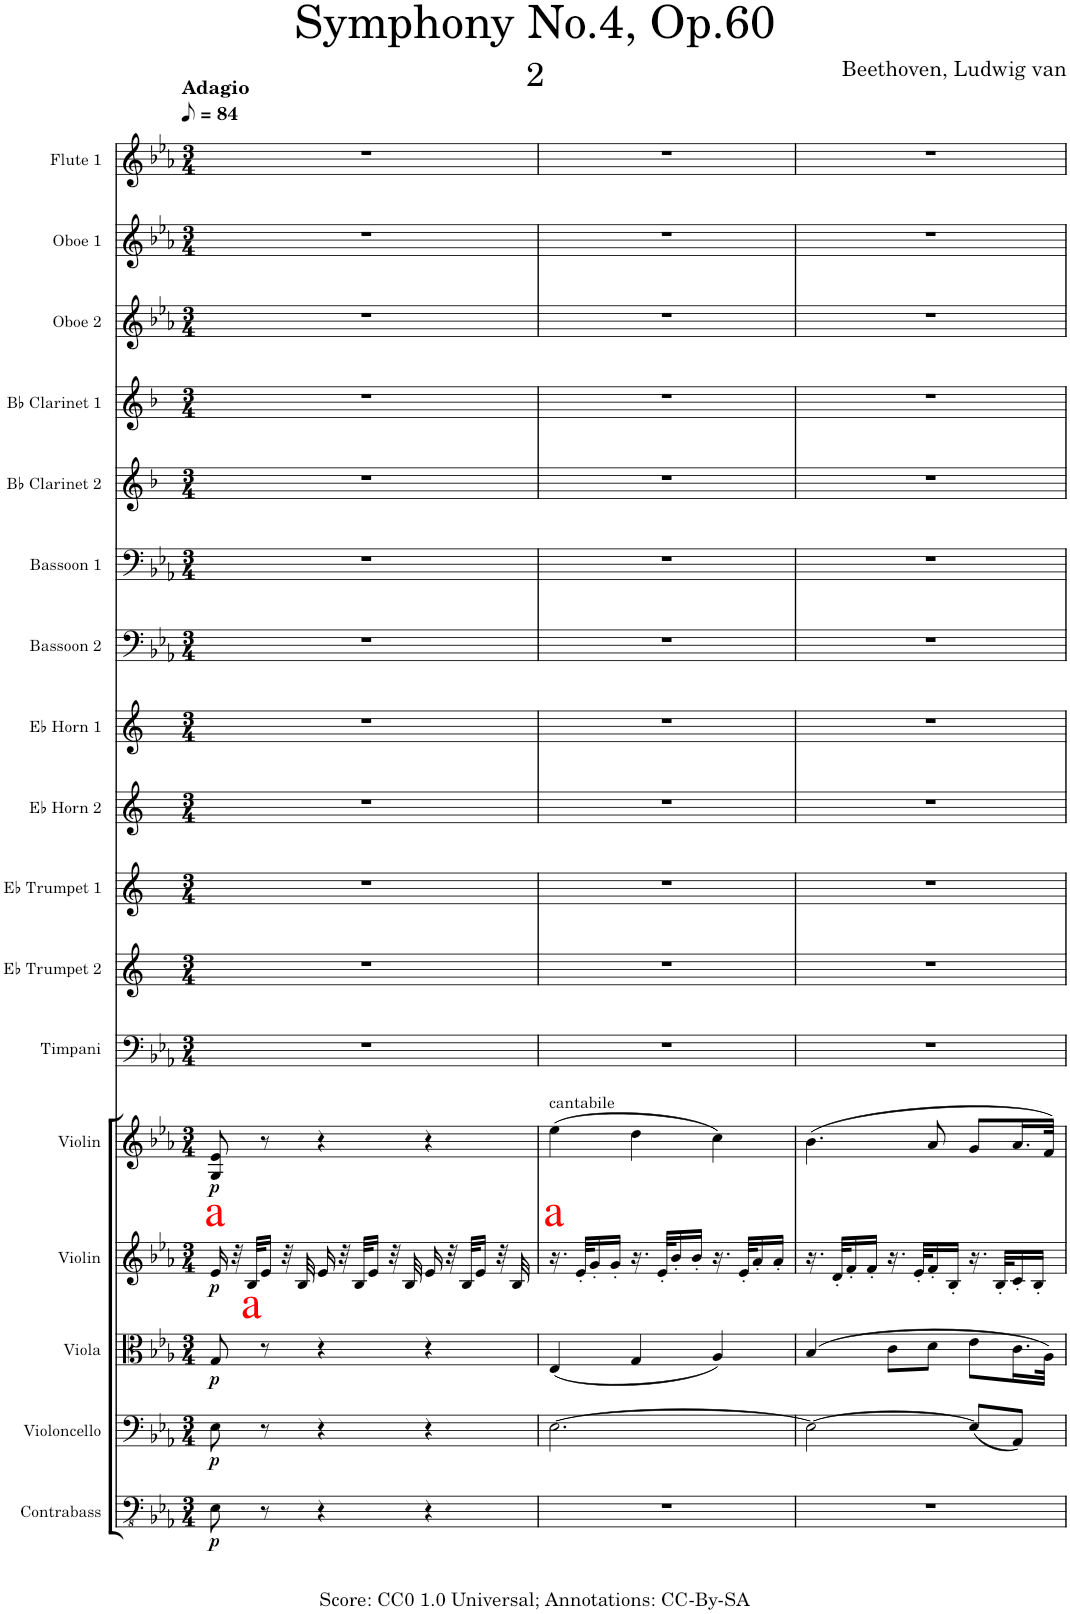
**kern	**dynam	**kern	**dynam	**kern	**dynam	**kern	**text	**dynam	**kern	**text	**dynam	**kern	**kern	**kern	**kern	**kern	**kern	**kern	**kern	**kern	**kern	**kern	**kern
*part17	*part17	*part16	*part16	*part15	*part15	*part14	*part14	*part14	*part13	*part13	*part13	*part12	*part11	*part10	*part9	*part8	*part7	*part6	*part5	*part4	*part3	*part2	*part1
*staff17	*staff17	*staff16	*staff16	*staff15	*staff15	*staff14	*staff14	*staff14	*staff13	*staff13	*staff13	*staff12	*staff11	*staff10	*staff9	*staff8	*staff7	*staff6	*staff5	*staff4	*staff3	*staff2	*staff1
*I"Contrabass	*	*I"Violoncello	*	*I"Viola	*	*I"Violin	*	*	*I"Violin	*	*	*I"Timpani	*I"Eb Trumpet 2	*I"Eb Trumpet 1	*I"Eb Horn 2	*I"Eb Horn 1	*I"Bassoon 2	*I"Bassoon 1	*I"Bb Clarinet 2	*I"Bb Clarinet 1	*I"Oboe 2	*I"Oboe 1	*I"Flute 1
*I'Cb	*	*I'Vc	*	*I'Vla	*	*I'Vln	*	*	*I'Vln	*	*	*I'Timp	*I'Tpt 2	*I'Tpt 1	*I'Hn 2	*I'Hn 1	*I'Bsn 2	*I'Bsn 1	*I'Cl 2	*I'Cl 1	*I'Ob 2	*I'Ob 1	*I'Fl 1
*clefFv4	*	*clefF4	*	*clefC3	*	*clefG2	*	*	*clefG2	*	*	*clefF4	*clefG2	*clefG2	*clefG2	*clefG2	*clefF4	*clefF4	*clefG2	*clefG2	*clefG2	*clefG2	*clefG2
*	*	*	*	*	*	*	*	*	*	*	*	*	*Trd-2c-3	*Trd-2c-3	*Trd5c9	*Trd5c9	*	*	*Trd1c2	*Trd1c2	*	*	*
*k[b-e-a-]	*	*k[b-e-a-]	*	*k[b-e-a-]	*	*k[b-e-a-]	*	*	*k[b-e-a-]	*	*	*k[b-e-a-]	*k[]	*k[]	*k[]	*k[]	*k[b-e-a-]	*k[b-e-a-]	*k[b-]	*k[b-]	*k[b-e-a-]	*k[b-e-a-]	*k[b-e-a-]
*M3/4	*	*M3/4	*	*M3/4	*	*M3/4	*	*	*M3/4	*	*	*M3/4	*M3/4	*M3/4	*M3/4	*M3/4	*M3/4	*M3/4	*M3/4	*M3/4	*M3/4	*M3/4	*M3/4
*MM42	*	*MM42	*	*MM42	*	*MM42	*	*	*MM42	*	*	*MM42	*MM42	*MM42	*MM42	*MM42	*MM42	*MM42	*MM42	*MM42	*MM42	*MM42	*MM42
=1	=1	=1	=1	=1	=1	=1	=1	=1	=1	=1	=1	=1	=1	=1	=1	=1	=1	=1	=1	=1	=1	=1	=1
!	!	!	!	!	!	!	!	!	!	!	!	!	!	!	!	!	!	!	!	!	!	!	!LO:TX:a:B:t=Adagio
!	!LO:DY:b	!	!LO:DY:b	!	!LO:DY:b	!	!	!LO:DY:b	!	!LO:LY:b:color=#FF0000	!LO:DY:b	!	!	!	!	!	!	!	!	!	!	!	!
8EE-\	p	8E-\	p	8G/	p	16e-/	.	p	8G/ 8e-/	a	p	2.r	2.r	2.r	2.r	2.r	2.r	2.r	2.r	2.r	2.r	2.r	2.r
.	.	.	.	.	.	32r	.	.	.	.	.	.	.	.	.	.	.	.	.	.	.	.	.
!	!	!	!	!	!	!	!LO:LY:b:color=#FF0000	!	!	!	!	!	!	!	!	!	!	!	!	!	!	!	!
.	.	.	.	.	.	32B-/KLL	a	.	.	.	.	.	.	.	.	.	.	.	.	.	.	.	.
8r	.	8r	.	8r	.	16e-/JJ	.	.	8r	.	.	.	.	.	.	.	.	.	.	.	.	.	.
.	.	.	.	.	.	32r	.	.	.	.	.	.	.	.	.	.	.	.	.	.	.	.	.
.	.	.	.	.	.	32B-/	.	.	.	.	.	.	.	.	.	.	.	.	.	.	.	.	.
4r	.	4r	.	4r	.	16e-/	.	.	4r	.	.	.	.	.	.	.	.	.	.	.	.	.	.
.	.	.	.	.	.	32r	.	.	.	.	.	.	.	.	.	.	.	.	.	.	.	.	.
.	.	.	.	.	.	32B-/KLL	.	.	.	.	.	.	.	.	.	.	.	.	.	.	.	.	.
.	.	.	.	.	.	16e-/JJ	.	.	.	.	.	.	.	.	.	.	.	.	.	.	.	.	.
.	.	.	.	.	.	32r	.	.	.	.	.	.	.	.	.	.	.	.	.	.	.	.	.
.	.	.	.	.	.	32B-/	.	.	.	.	.	.	.	.	.	.	.	.	.	.	.	.	.
4r	.	4r	.	4r	.	16e-/	.	.	4r	.	.	.	.	.	.	.	.	.	.	.	.	.	.
.	.	.	.	.	.	32r	.	.	.	.	.	.	.	.	.	.	.	.	.	.	.	.	.
.	.	.	.	.	.	32B-/KLL	.	.	.	.	.	.	.	.	.	.	.	.	.	.	.	.	.
.	.	.	.	.	.	16e-/JJ	.	.	.	.	.	.	.	.	.	.	.	.	.	.	.	.	.
.	.	.	.	.	.	32r	.	.	.	.	.	.	.	.	.	.	.	.	.	.	.	.	.
.	.	.	.	.	.	32B-/	.	.	.	.	.	.	.	.	.	.	.	.	.	.	.	.	.
=2	=2	=2	=2	=2	=2	=2	=2	=2	=2	=2	=2	=2	=2	=2	=2	=2	=2	=2	=2	=2	=2	=2	=2
!	!	!	!	!	!	!	!	!	!LO:TX:a:t=cantabile	!	!	!	!	!	!	!	!	!	!	!	!	!	!
!	!	!	!	!	!	!	!	!	!	!LO:LY:b:color=#FF0000	!	!	!	!	!	!	!	!	!	!	!	!	!
2.r	.	[2.E-\	.	(4E-/	.	16.r	.	.	(4ee-\	a	.	2.r	2.r	2.r	2.r	2.r	2.r	2.r	2.r	2.r	2.r	2.r	2.r
.	.	.	.	.	.	32e-'/KLL	.	.	.	.	.	.	.	.	.	.	.	.	.	.	.	.	.
.	.	.	.	.	.	16g'/	.	.	.	.	.	.	.	.	.	.	.	.	.	.	.	.	.
.	.	.	.	.	.	16g'/JJ	.	.	.	.	.	.	.	.	.	.	.	.	.	.	.	.	.
.	.	.	.	4G/	.	16.r	.	.	4dd\	.	.	.	.	.	.	.	.	.	.	.	.	.	.
.	.	.	.	.	.	32e-'/KLL	.	.	.	.	.	.	.	.	.	.	.	.	.	.	.	.	.
.	.	.	.	.	.	16b-'/	.	.	.	.	.	.	.	.	.	.	.	.	.	.	.	.	.
.	.	.	.	.	.	16b-'/JJ	.	.	.	.	.	.	.	.	.	.	.	.	.	.	.	.	.
.	.	.	.	4A-/)	.	16.r	.	.	4cc\)	.	.	.	.	.	.	.	.	.	.	.	.	.	.
.	.	.	.	.	.	32e-'/KLL	.	.	.	.	.	.	.	.	.	.	.	.	.	.	.	.	.
.	.	.	.	.	.	16a-'/	.	.	.	.	.	.	.	.	.	.	.	.	.	.	.	.	.
.	.	.	.	.	.	16a-'/JJ	.	.	.	.	.	.	.	.	.	.	.	.	.	.	.	.	.
=3	=3	=3	=3	=3	=3	=3	=3	=3	=3	=3	=3	=3	=3	=3	=3	=3	=3	=3	=3	=3	=3	=3	=3
2.r	.	2E-\_	.	(4B-/	.	16.r	.	.	(4.b-\	.	.	2.r	2.r	2.r	2.r	2.r	2.r	2.r	2.r	2.r	2.r	2.r	2.r
.	.	.	.	.	.	32d'/KLL	.	.	.	.	.	.	.	.	.	.	.	.	.	.	.	.	.
.	.	.	.	.	.	16f'/	.	.	.	.	.	.	.	.	.	.	.	.	.	.	.	.	.
.	.	.	.	.	.	16f'/JJ	.	.	.	.	.	.	.	.	.	.	.	.	.	.	.	.	.
.	.	.	.	8c\L	.	16.r	.	.	.	.	.	.	.	.	.	.	.	.	.	.	.	.	.
.	.	.	.	.	.	32e-'/KLL	.	.	.	.	.	.	.	.	.	.	.	.	.	.	.	.	.
.	.	.	.	8d\J	.	16f'/	.	.	8a-/	.	.	.	.	.	.	.	.	.	.	.	.	.	.
.	.	.	.	.	.	16B-'/JJ	.	.	.	.	.	.	.	.	.	.	.	.	.	.	.	.	.
.	.	(8E-/L]	.	8e-\L	.	16.r	.	.	8g/L	.	.	.	.	.	.	.	.	.	.	.	.	.	.
.	.	.	.	.	.	32B-'/KLL	.	.	.	.	.	.	.	.	.	.	.	.	.	.	.	.	.
.	.	8AA-/J)	.	16.c\L	.	16c'/	.	.	16.a-/L	.	.	.	.	.	.	.	.	.	.	.	.	.	.
.	.	.	.	.	.	16B-'/JJ	.	.	.	.	.	.	.	.	.	.	.	.	.	.	.	.	.
.	.	.	.	32A-\JJk)	.	.	.	.	32f/JJk)	.	.	.	.	.	.	.	.	.	.	.	.	.	.
=	=	=	=	=	=	=	=	=	=	=	=	=	=	=	=	=	=	=	=	=	=	=	=
*-	*-	*-	*-	*-	*-	*-	*-	*-	*-	*-	*-	*-	*-	*-	*-	*-	*-	*-	*-	*-	*-	*-	*-
